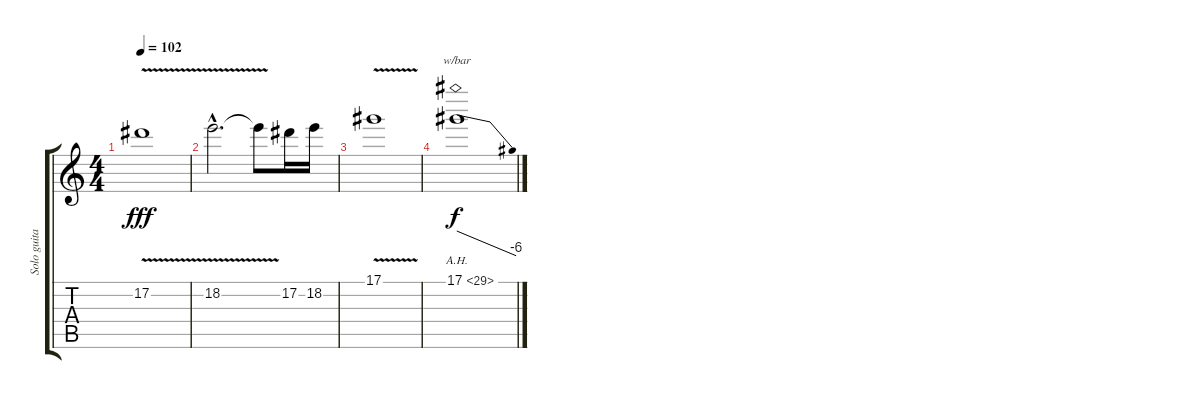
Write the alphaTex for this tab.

\track ("Solo guitar 2" "Solo guita") {instrument overdrivenguitar}
\staff {score tabs}
\tuning (Eb4 Bb3 Gb3 Db3 Ab2 Eb2) {hide}
\ts (4 4)
\tempo 102
\clef g2
\ks aminor
17.2{v}.1{dy fff} |
18.2{v hac}.2{d} 18.2{t}.8 17.2.16 18.2.16 |
17.1{v}.1 |
17.1{ah 12}.1{tbe (dive default 0 0 60 -24) dy f}
